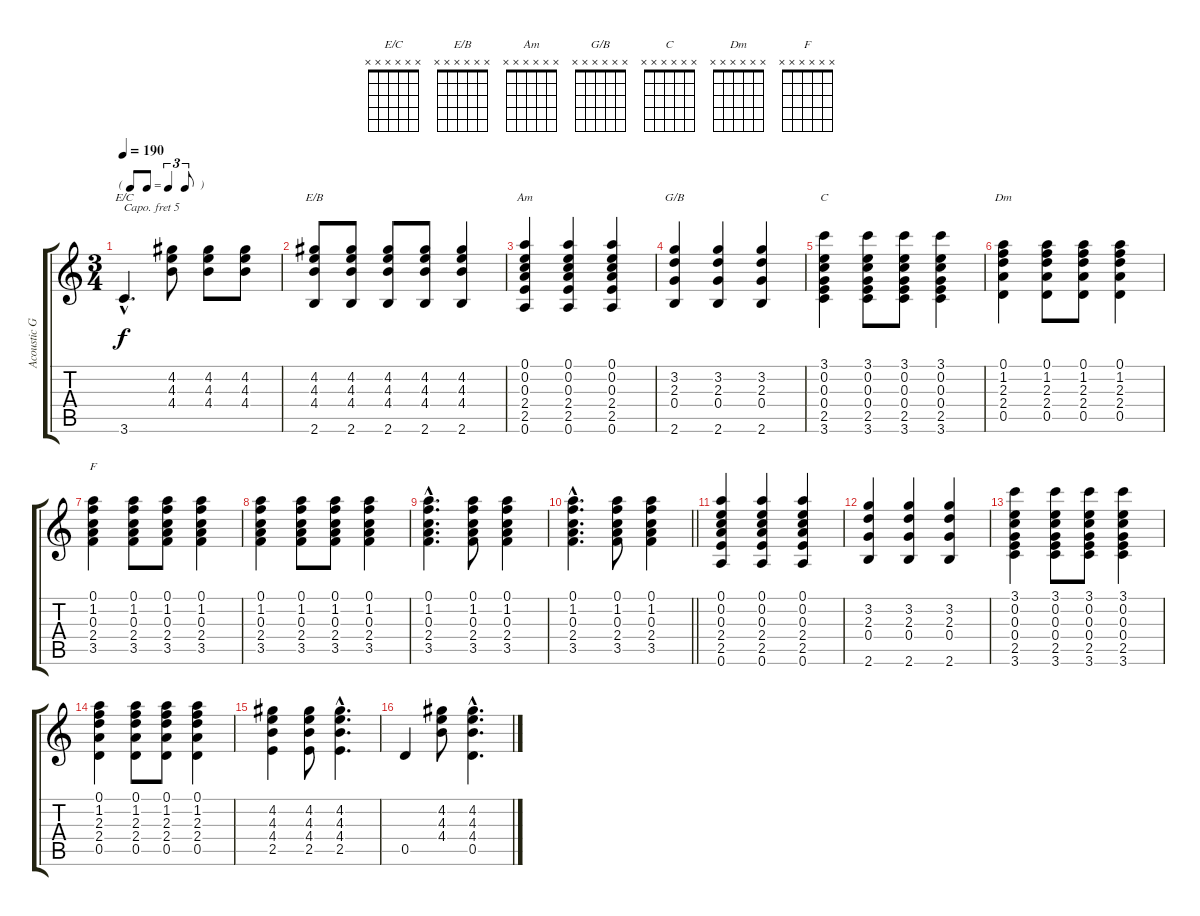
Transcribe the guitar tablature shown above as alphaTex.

\track ("Acoustic Guitar" "Acoustic G") {instrument acousticguitarsteel}
\staff {score tabs}
\capo 5
\tuning (E4 B3 G3 D3 A2 E2) {hide}
\chord ("E/C" x x x x x x) {firstfret 0}
\chord ("E/B" x x x x x x) {firstfret 0}
\chord ("Am" x x x x x x) {firstfret 0}
\chord ("G/B" x x x x x x) {firstfret 0}
\chord ("C" x x x x x x) {firstfret 0}
\chord ("Dm" x x x x x x) {firstfret 0}
\chord ("F" x x x x x x) {firstfret 0}
\ts (3 4)
\tf triplet8th
\tempo 190
\clef g2
\ks c
3.6{hac}.4{d ch "E/C" dy f} (4.2 4.3 4.4).8 (4.2 4.3 4.4).8 (4.2 4.3 4.4).8 |
(4.2 4.3 4.4 2.6).8{ch "E/B"} (4.2 4.3 4.4 2.6).8 (4.2 4.3 4.4 2.6).8 (4.2 4.3 4.4 2.6).8 (4.2 4.3 4.4 2.6).4 |
(0.1 0.2 0.3 2.4 2.5 0.6).4{ch "Am"} (0.1 0.2 0.3 2.4 2.5 0.6).4 (0.1 0.2 0.3 2.4 2.5 0.6).4 |
(3.2 2.3 0.4 2.6).4{ch "G/B"} (3.2 2.3 0.4 2.6).4 (3.2 2.3 0.4 2.6).4 |
(3.1 0.2 0.3 0.4 2.5 3.6).4{ch "C"} (3.1 0.2 0.3 0.4 2.5 3.6).8 (3.1 0.2 0.3 0.4 2.5 3.6).8 (3.1 0.2 0.3 0.4 2.5 3.6).4 |
(0.1 1.2 2.3 2.4 0.5).4{ch "Dm"} (0.1 1.2 2.3 2.4 0.5).8 (0.1 1.2 2.3 2.4 0.5).8 (0.1 1.2 2.3 2.4 0.5).4 |
(0.1 1.2 0.3 2.4 3.5).4{ch "F"} (0.1 1.2 0.3 2.4 3.5).8 (0.1 1.2 0.3 2.4 3.5).8 (0.1 1.2 0.3 2.4 3.5).4 |
(0.1 1.2 0.3 2.4 3.5).4 (0.1 1.2 0.3 2.4 3.5).8 (0.1 1.2 0.3 2.4 3.5).8 (0.1 1.2 0.3 2.4 3.5).4 |
(0.1{hac} 1.2{hac} 0.3{hac} 2.4{hac} 3.5{hac}).4{d} (0.1 1.2 0.3 2.4 3.5).8 (0.1 1.2 0.3 2.4 3.5).4 |
\barLineRight lightlight
(0.1{hac} 1.2{hac} 0.3{hac} 2.4{hac} 3.5{hac}).4{d} (0.1 1.2 0.3 2.4 3.5).8 (0.1 1.2 0.3 2.4 3.5).4 |
(0.1 0.2 0.3 2.4 2.5 0.6).4 (0.1 0.2 0.3 2.4 2.5 0.6).4 (0.1 0.2 0.3 2.4 2.5 0.6).4 |
(3.2 2.3 0.4 2.6).4 (3.2 2.3 0.4 2.6).4 (3.2 2.3 0.4 2.6).4 |
(3.1 0.2 0.3 0.4 2.5 3.6).4 (3.1 0.2 0.3 0.4 2.5 3.6).8 (3.1 0.2 0.3 0.4 2.5 3.6).8 (3.1 0.2 0.3 0.4 2.5 3.6).4 |
(0.1 1.2 2.3 2.4 0.5).4 (0.1 1.2 2.3 2.4 0.5).8 (0.1 1.2 2.3 2.4 0.5).8 (0.1 1.2 2.3 2.4 0.5).4 |
(4.2 4.3 4.4 2.5).4 (4.2 4.3 4.4 2.5).8 (4.2{hac} 4.3{hac} 4.4{hac} 2.5{hac}).4{d} |
0.5.4 (4.2 4.3 4.4).8 (4.2{hac} 4.3{hac} 4.4{hac} 0.5{hac}).4{d}
